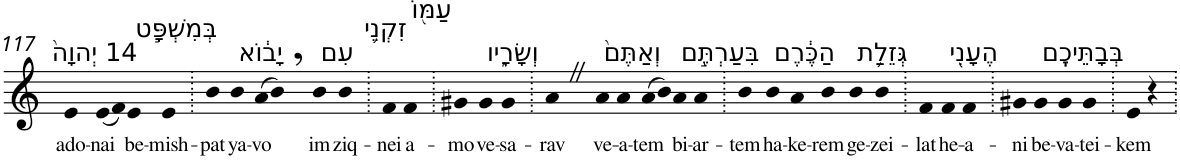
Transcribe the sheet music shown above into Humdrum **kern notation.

**kern	**text
*part1	*part1
*staff1	*staff1
*I"Piano	*
*I'Pno	*
!!LO:PB:g=z
*clefG2	*
*k[]	*
=117	=117
!LO:TX:a:t=14 יְהוָה֙	!
!	!LO:LY:b
4e	ado-
!	!LO:LY:b
(8e	-nai
8f)	.
!LO:TX:a:t=בְּמִשְׁפָּ֣ט	!
!	!LO:LY:b
4e	be-
!	!LO:LY:b
4e	-mish-
=118.	=118.
!	!LO:LY:b
4b	-pat
!LO:TX:a:t=יָב֔וֹא	!
!	!LO:LY:b
4b	ya-
!	!LO:LY:b
(8a	-vo
8b,)	.
!LO:TX:a:t=עִם	!
!	!LO:LY:b
4b	im
!LO:TX:a:t=זִקְנֵ֥י	!
!	!LO:LY:b
4b	ziq-
=119.	=119.
!	!LO:LY:b
4f	-nei
!LO:TX:a:t=עַמּ֖וֹ	!
!	!LO:LY:b
4f	a-
=120.	=120.
!	!LO:LY:b
4g#X	-mo
!LO:TX:a:t=וְשָׂרָ֑יו	!
!	!LO:LY:b
4g#	ve-
!	!LO:LY:b
4g#	-sa-
=121.	=121.
!	!LO:LY:b
4aZ	-rav
!LO:TX:a:t=וְאַתֶּם֙	!
!	!LO:LY:b
4a	ve-
!	!LO:LY:b
4a	-a-
!	!LO:LY:b
(8a	-tem
8b)	.
!LO:TX:a:t=בִּעַרְתֶּ֣ם	!
!	!LO:LY:b
4a	bi-
!	!LO:LY:b
4a	-ar-
=122.	=122.
!	!LO:LY:b
4b	-tem
!LO:TX:a:t=הַכֶּ֔רֶם	!
!	!LO:LY:b
4b	ha-
!	!LO:LY:b
4a	-ke-
!	!LO:LY:b
4b	-rem
!LO:TX:a:t=גְּזֵלַ֥ת	!
!	!LO:LY:b
4b	ge-
!	!LO:LY:b
4b	-zei-
=123.	=123.
!	!LO:LY:b
4f	-lat
!LO:TX:a:t=הֶעָנִ֖י	!
!	!LO:LY:b
4f	he-
!	!LO:LY:b
4f	-a-
=124.	=124.
!	!LO:LY:b
4g#X	-ni
!LO:TX:a:t=בְּבָתֵּיכֶֽם	!
!	!LO:LY:b
4g#	be-
!	!LO:LY:b
4g#	-va-
!	!LO:LY:b
4g#	-tei-
=125.	=125.
!	!LO:LY:b
4e	-kem
4r	.
=.	=.
*-	*-
